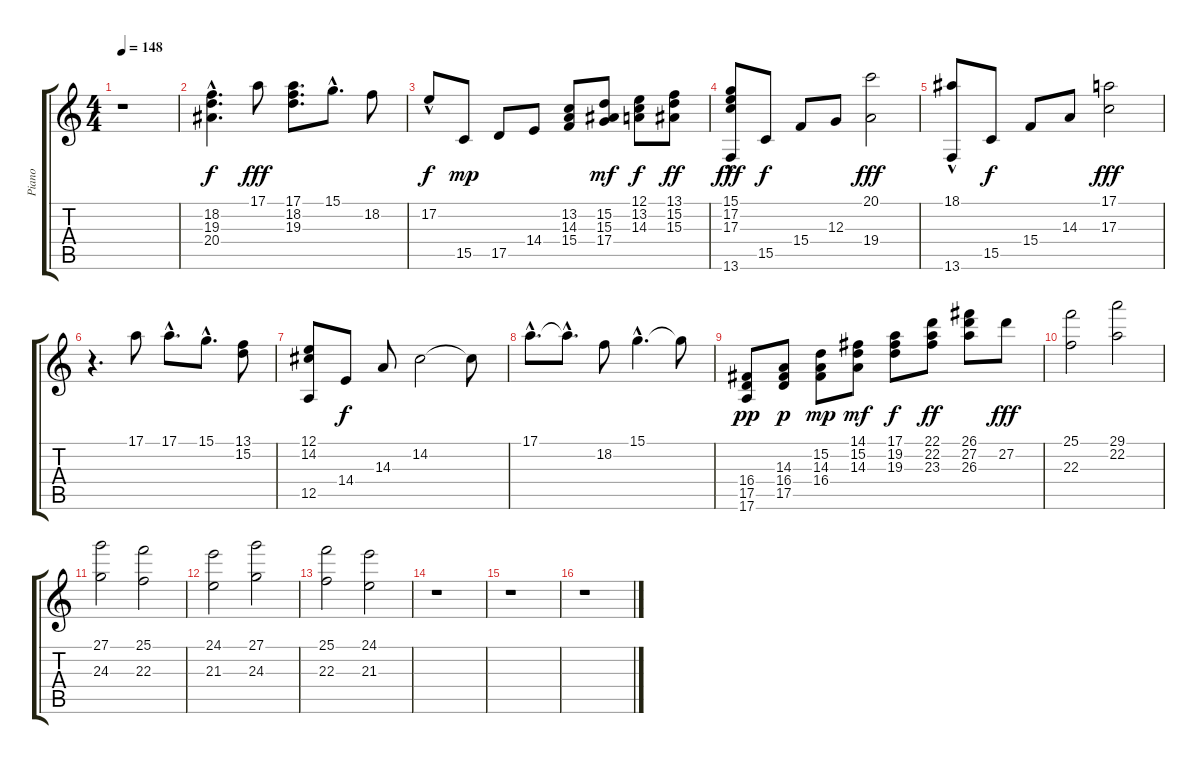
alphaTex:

\track ("Piano" "Piano") {instrument acousticgrandpiano}
\staff {score tabs}
\tuning (E4 B3 G3 D3 A2 E2) {hide}
\ts (4 4)
\tempo 148
\clef g2
\ks c
r.1{dy f} |
(18.2{hac} 19.3{hac} 20.4{hac}).4{d} 17.1.8{dy fff} (17.1 18.2 19.3).8{d} 15.1{hac}.8{d} 18.2.8 |
17.2{hac}.8{dy f} 15.5.8{dy mp} 17.5.8 14.4.8 (13.2 14.3 15.4).8 (15.2 15.3 17.4).8{dy mf} (12.1 13.2 14.3).8{dy f} (13.1 15.2 15.3).8{dy ff} |
(15.1{hac} 17.2{hac} 17.3 13.6).8{dy fff} 15.5.8{dy f} 15.4.8 12.3.8 (20.1 19.4).2{dy fff} |
(18.1{hac} 13.6).8 15.5.8{dy f} 15.4.8 14.3.8 (17.1 17.3).2{dy fff} |
r.4{d} 17.1.8 17.1{hac}.8{d} 15.1{hac}.8{d} (13.1 15.2).8 |
(12.1 14.2 12.5).8 14.4.8{dy f} 14.3.8 14.2.2 14.2{t}.8 |
17.1{hac}.8{d} 17.1{hac t}.8{d} 18.2.8 15.1{hac}.4{d} 15.1{t}.8 |
(16.4 17.5 17.6).8{dy pp} (14.3 16.4 17.5).8{dy p} (15.2 14.3 16.4).8{dy mp} (14.1 15.2 14.3).8{dy mf} (17.1 19.2 19.3).8{dy f} (22.1 22.2 23.3).8{dy ff} (26.1 27.2 26.3).8 27.2.8{dy fff} |
(25.1 22.3).2 (29.1 22.2).2 |
(27.1 24.3).2 (25.1 22.3).2 |
(24.1 21.3).2 (27.1 24.3).2 |
(25.1 22.3).2 (24.1 21.3).2 |
r.1 |
r.1 |
r.1
